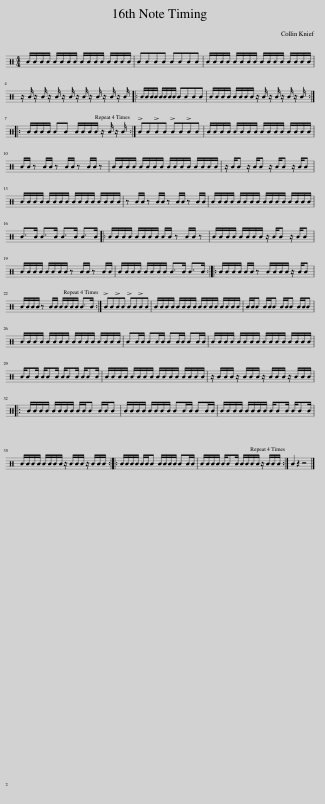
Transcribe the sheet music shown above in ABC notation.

X:1
L:1/8
M:4/4
I:linebreak $
K:C
V:1 perc
K:none
V:1
 B/B/B/B/ B/B/B/B/ B/B/B/B/ B/B/B/B/ | BBBB BBBB | B/B/B/B/ B/B/B/B/ B/B/B/B/ B/B/B/B/ |$ z/ B/ z/ B/ z/ B/ z/ B/ z/ B/ z/ B/ z/ B/ z/ B/ |: B/B/B/B/ B/B/B/B/ BBBB | %5
 B/B/B/B/ B/B/B/B/ z/ B/ z/ B/ z/ B/ z/ B/ ::$ B/B/B/B/ BB B/B/B/B/ z/ B/ z/ B/ :| !>!BB!>!BB !>!BB!>!BB | B/B/B/B/ B/B/B/B/ B/B/B/B/ B/B/B/B/ |$ B/B/ z B/B/ z B/B/ z B/B/ z | %10
 B/B/B/B/ B/B/B/B/ B/B/B/B/ B/B/B/B/ | z/ B/B z/ B/B z/ B/B z/ B/B |$ B/B/B/B/ B/B/B/B/ B/B/B/B/ B/B/B/B/ | z B/B/ z B/B/ z B/B/ z B/B/ | B/B/B/B/ B/B/B/B/ B/B/B/B/ B/B/B/B/ |$ %15
 B>B B>B B>B B>B |: B/B/B/B/ B/B/B/B/ B/B/ z B/B/ z | B/B/B/B/ B/B/B/B/ z/ B/B z/ B/B |$ B/B/B/B/ B/B/B/B/ z B/B/ z B/B/ | B/B/B/B/ B/B/B/B/ B>B B>B :: %20
 B/B/B/B/ B/B/ z B/B/B/B/ z/ B/B |$ B/B/B/B/ z B/B/ B/B/B/B/ B>B :| !>!BB!>!BB !>!BB!>!BB | B/B/B/B/ B/B/B/B/ B/B/B/B/ B/B/B/B/ | B/B/B B/B/B B/B/B B/B/B |$ %25
 B/B/B/B/ B/B/B/B/ B/B/B/B/ B/B/B/B/ | BB/B/ BB/B/ BB/B/ BB/B/ | B/B/B/B/ B/B/B/B/ B/B/B/B/ B/B/B/B/ |$ B/BB/ B/BB/ B/BB/ B/BB/ | B/B/B/B/ B/B/B/B/ B/B/B/B/ B/B/B/B/ | %30
 z/ B/B/B/ z/ B/B/B/ z/ B/B/B/ z/ B/B/B/ |:$ B/B/B/B/ B/B/B/B/ B/B/B B/B/B | B/B/B/B/ B/B/B/B/ BB/B/ BB/B/ | B/B/B/B/ B/B/B/B/ B/BB/ B/BB/ |$ B/B/B/B/ B/B/B/B/ z/ B/B/B/ z/ B/B/B/ :: %35
 B/B/B/B/ B/B/B B/B/B/B/ BB/B/ | B/B/B/B/ B/BB/ B/B/B/B/ z/ B/B/B/ :| B2 z2 z4 |] %38
